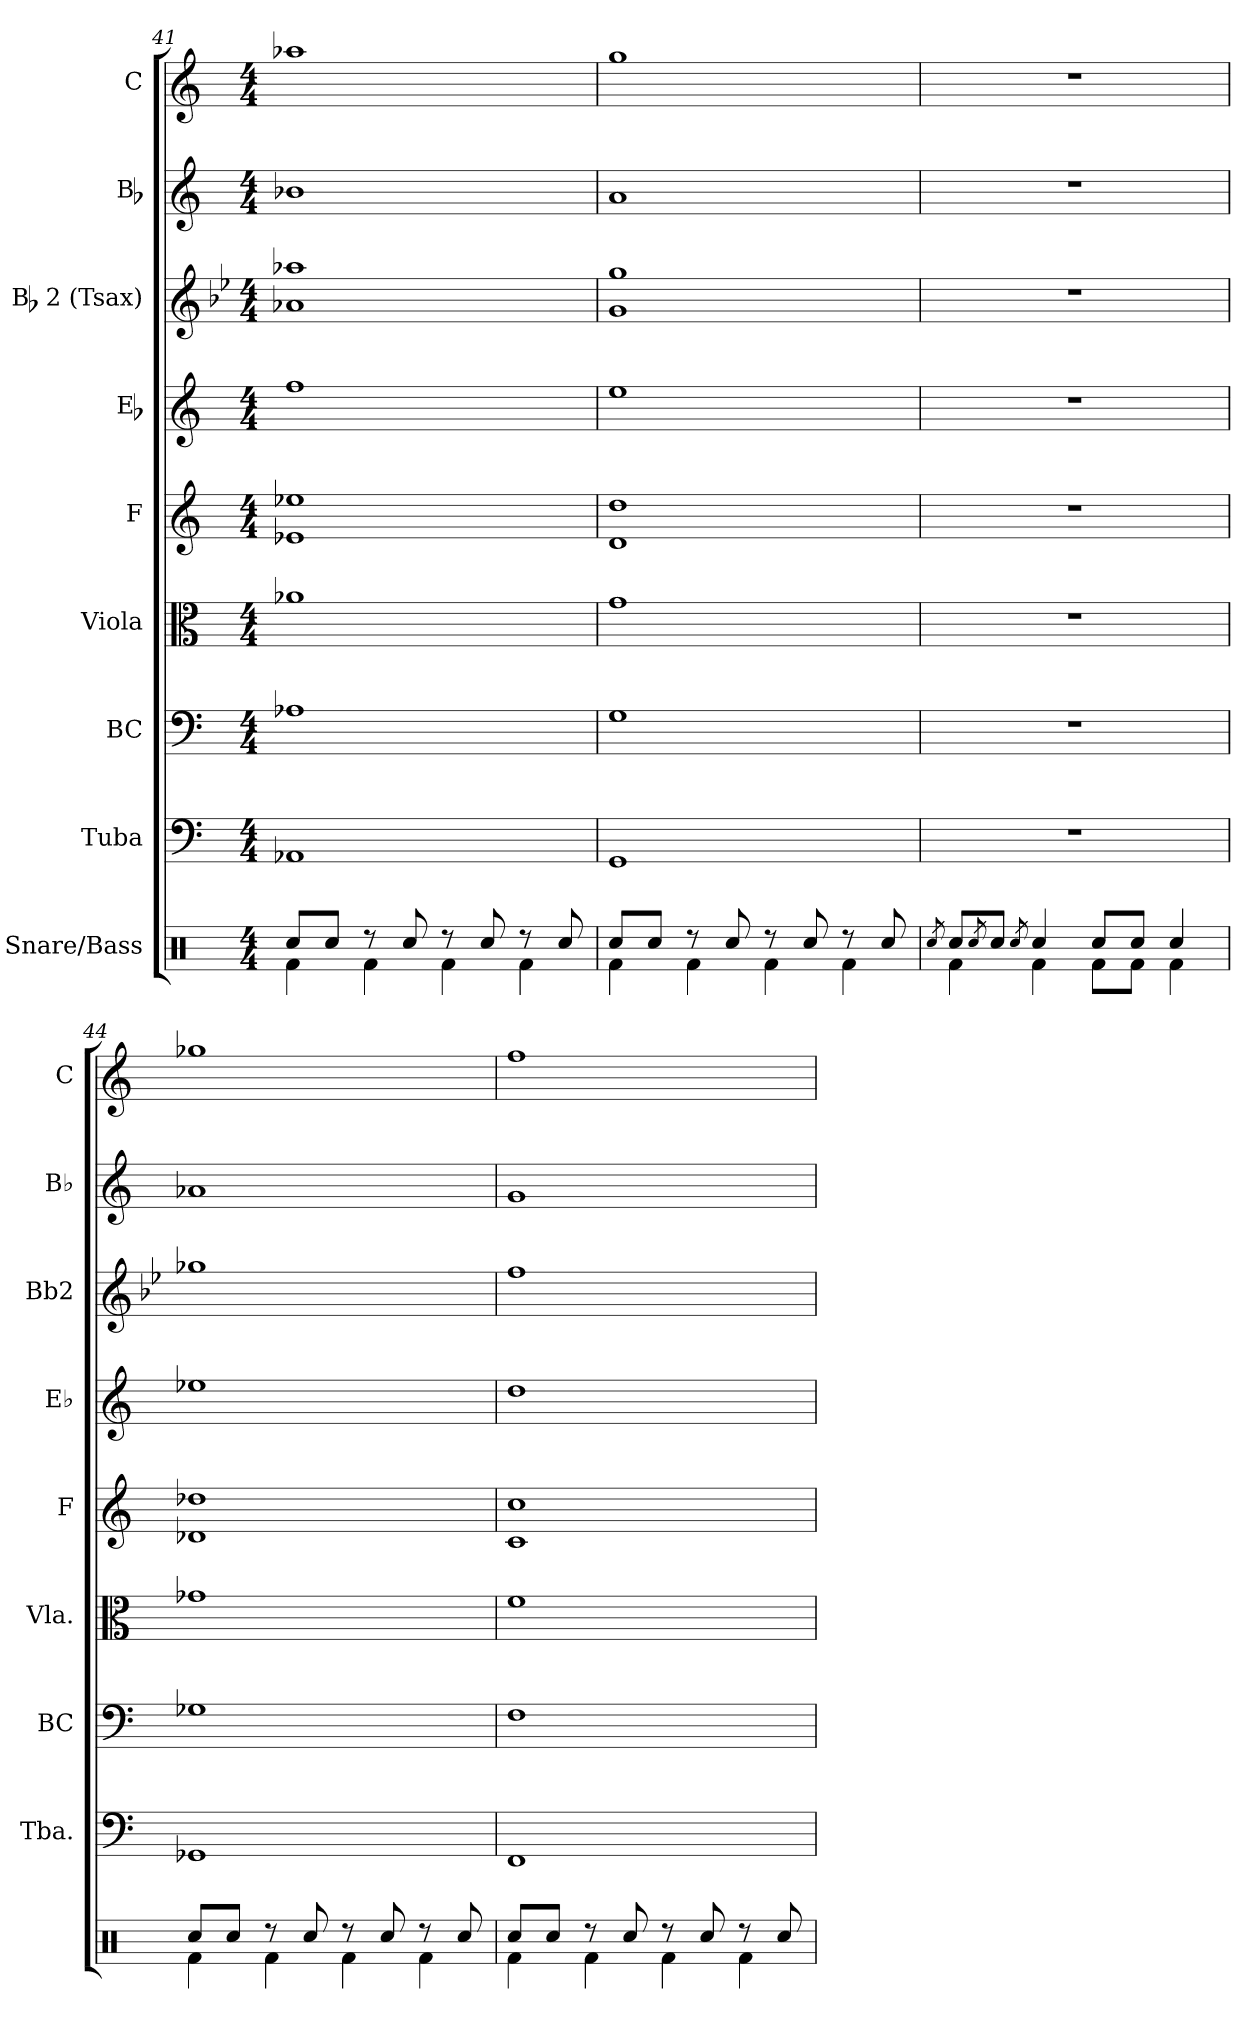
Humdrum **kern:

**kern	**kern	**kern	**kern	**kern	**kern	**kern	**kern	**kern
*part9	*part8	*part7	*part6	*part5	*part4	*part3	*part2	*part1
*staff9	*staff8	*staff7	*staff6	*staff5	*staff4	*staff3	*staff2	*staff1
*I"Snare/Bass	*I"Tuba	*I"BC	*I"Viola	*I"F	*I"Eb	*I"Bb 2 (Tsax)	*I"Bb	*I"C
*	*I'Tba.	*I'BC	*I'Vla.	*I'F	*I'Eb	*I'Bb2	*I'Bb	*I'C
*clefX	*clefF4	*clefF4	*clefC3	*clefG2	*clefG2	*clefG2	*clefG2	*clefG2
*	*	*	*	*ITrd4c7	*ITrd5c9	*ITrd8c14	*ITrd1c2	*
*k[]	*k[]	*k[]	*k[]	*k[b-]	*k[b-e-a-]	*k[b-e-]	*k[b-e-]	*k[]
*M4/4	*M4/4	*M4/4	*M4/4	*M4/4	*M4/4	*M4/4	*M4/4	*M4/4
=41	=41	=41	=41	=41	=41	=41	=41	=41
*^	*	*	*	*	*	*	*	*
8Rcci/L	4Rfi\	1AA-Xi	1A-Xi	1a-Xi	1A-Xi 1a-Xi	1a-i	1A-Xi 1a-Xi	1a-Xi	1aa-Xi
8Rcci/J	.	.	.	.	.	.	.	.	.
8r	4Rfi\	.	.	.	.	.	.	.	.
8Rcci/	.	.	.	.	.	.	.	.	.
8r	4Rfi\	.	.	.	.	.	.	.	.
8Rcci/	.	.	.	.	.	.	.	.	.
8r	4Rfi\	.	.	.	.	.	.	.	.
8Rcci/	.	.	.	.	.	.	.	.	.
=42	=42	=42	=42	=42	=42	=42	=42	=42	=42
8Rcci/L	4Rfi\	1GGi	1Gi	1gi	1Gi 1gi	1gi	1Gi 1gi	1gi	1ggi
8Rcci/J	.	.	.	.	.	.	.	.	.
8r	4Rfi\	.	.	.	.	.	.	.	.
8Rcci/	.	.	.	.	.	.	.	.	.
8r	4Rfi\	.	.	.	.	.	.	.	.
8Rcci/	.	.	.	.	.	.	.	.	.
8r	4Rfi\	.	.	.	.	.	.	.	.
8Rcci/	.	.	.	.	.	.	.	.	.
=43	=43	=43	=43	=43	=43	=43	=43	=43	=43
8qRcci/	.	.	.	.	.	.	.	.	.
8Rcci/L	4Rfi\	1r	1r	1r	1r	1r	1r	1r	1r
8qRcci/	.	.	.	.	.	.	.	.	.
8Rcci/J	.	.	.	.	.	.	.	.	.
8qRcci/	.	.	.	.	.	.	.	.	.
4Rcci/	4Rfi\	.	.	.	.	.	.	.	.
8Rcci/L	8Rfi\L	.	.	.	.	.	.	.	.
8Rcci/J	8Rfi\J	.	.	.	.	.	.	.	.
4Rcci/	4Rfi\	.	.	.	.	.	.	.	.
=44	=44	=44	=44	=44	=44	=44	=44	=44	=44
8Rcci/L	4Rfi\	1GG-Xi	1G-Xi	1g-Xi	1G-Xi 1g-Xi	1g-Xi	1g-Xi	1g-Xi	1gg-Xi
8Rcci/J	.	.	.	.	.	.	.	.	.
8r	4Rfi\	.	.	.	.	.	.	.	.
8Rcci/	.	.	.	.	.	.	.	.	.
8r	4Rfi\	.	.	.	.	.	.	.	.
8Rcci/	.	.	.	.	.	.	.	.	.
8r	4Rfi\	.	.	.	.	.	.	.	.
8Rcci/	.	.	.	.	.	.	.	.	.
!!LO:PB:g=z
=45	=45	=45	=45	=45	=45	=45	=45	=45	=45
8Rcci/L	4Rfi\	1FFi	1Fi	1fi	1Fi 1fi	1fi	1fi	1fi	1ffi
8Rcci/J	.	.	.	.	.	.	.	.	.
8r	4Rfi\	.	.	.	.	.	.	.	.
8Rcci/	.	.	.	.	.	.	.	.	.
8r	4Rfi\	.	.	.	.	.	.	.	.
8Rcci/	.	.	.	.	.	.	.	.	.
8r	4Rfi\	.	.	.	.	.	.	.	.
8Rcci/	.	.	.	.	.	.	.	.	.
*v	*v	*	*	*	*	*	*	*	*
=	=	=	=	=	=	=	=	=
*-	*-	*-	*-	*-	*-	*-	*-	*-
